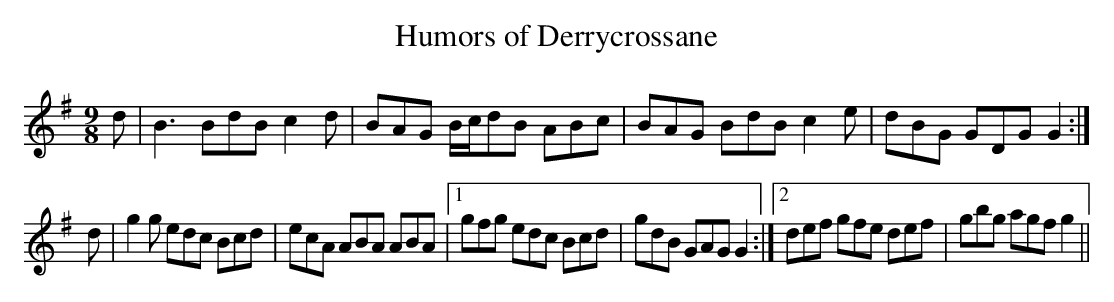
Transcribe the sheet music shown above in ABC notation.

X:1
T: Humors of Derrycrossane
L: 1/8
M: 9/8
K: G
d|B3 BdB c2 d|BAG B/c/dB ABc|BAG BdB c2 e|dBG GDG G2 :|
d|g2 g edc Bcd|ecA ABA ABA|1 gfg edc Bcd|gdB GAG G2 :|2\
def gfe def|gbg agf g2||
